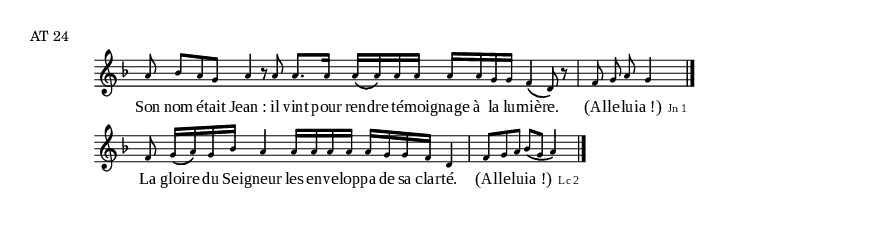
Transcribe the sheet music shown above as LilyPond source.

\version "2.14.0"
 \include "definitions.ly"
\markup {AT 24 }

\relative a' { 
	\new Staff {
		\cadenzaOn
		\key f \major
		\set Staff.instrumentName = \markup{ \center-column { } }
		a8 
		\times 2/3 { bes[ a g] }
		a4 \pespace r8 a a8.[ a16] a[\( a\) a a] a16[ a g g] f4\( d8\) r
		\barre \pespace
		\times 2/3 { f g a }
		g4
		\endBar
	}

	\addlyrics {
		Son nom é -- tait "Jean :" il vint pour ren -- dre té -- moi -- gnage à  la lu -- miè -- re. "(Al" -- le -- lu -- "ia !)"
 		\markup { \citation #"Jn 1" } }
	
	
}


\relative a' { 
	\new Staff {
		\cadenzaOn
		\key f \major
		\set Staff.instrumentName = \markup{ \center-column { } }
		f8
		g16[\( a\) g bes] a4
		a16[ a a a]
		a16[ g g f] d4 \pespace\barre\pespace 
		\times 2/3 {f8[ g a]} bes[\( g] a4\) 
		\endBar
	}

	\addlyrics {
		La gloi -- re du Sei -- gneur les en -- ve -- lop -- pa de sa clar -- té. "(Al" -- le -- lu -- "ia !)" _ _
 		\markup { \citation #"Lc 2" } }
	
	
}
